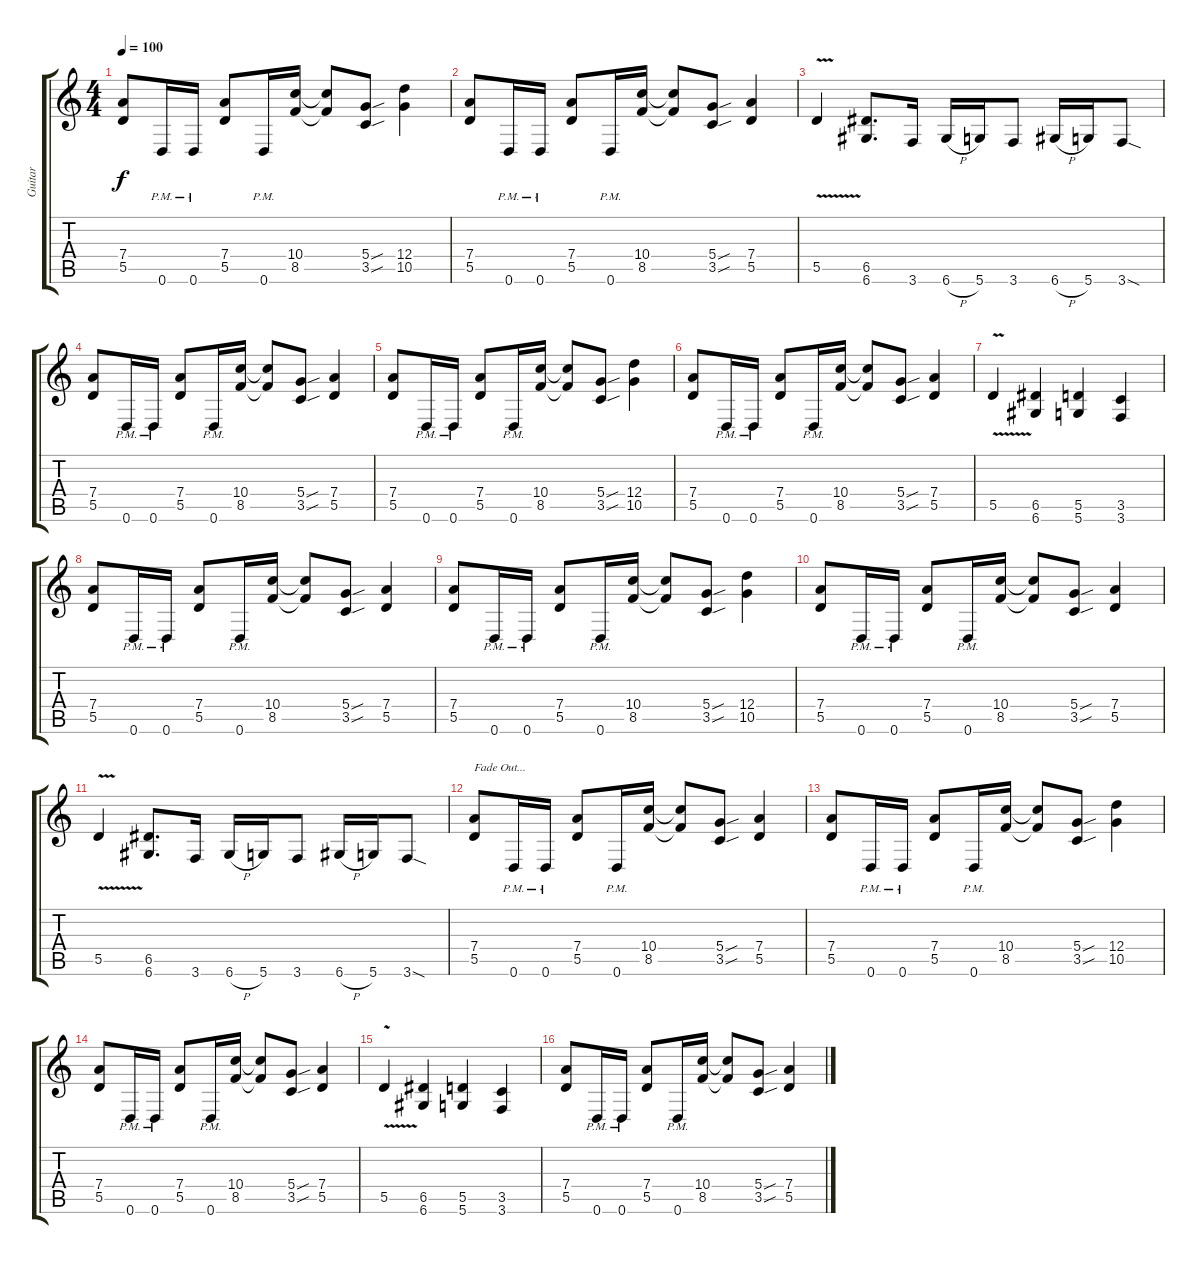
\track ("Guitar" "Guitar") {instrument distortionguitar}
\staff {score tabs}
\tuning (E4 B3 G3 D3 A2 D2) {hide}
\ts (4 4)
\tempo 100
\clef g2
\ks c
(7.4 5.5).8{dy f} 0.6{pm}.16 0.6{pm}.16 (7.4 5.5).8 0.6{pm}.16 (10.4 8.5).16 (10.4{t} 8.5{t}).8 (5.4{sou} 3.5{sou}).8 (12.4 10.5).4 |
(7.4 5.5).8 0.6{pm}.16 0.6{pm}.16 (7.4 5.5).8 0.6{pm}.16 (10.4 8.5).16 (10.4{t} 8.5{t}).8 (5.4{sou} 3.5{sou}).8 (7.4 5.5).4 |
5.5{v}.4 (6.5 6.6).8{d} 3.6.16 6.6{h}.16 5.6.16 3.6.8 6.6{h}.16 5.6.16 3.6{sod}.8 |
(7.4 5.5).8 0.6{pm}.16 0.6{pm}.16 (7.4 5.5).8 0.6{pm}.16 (10.4 8.5).16 (10.4{t} 8.5{t}).8 (5.4{sou} 3.5{sou}).8 (7.4 5.5).4 |
(7.4 5.5).8 0.6{pm}.16 0.6{pm}.16 (7.4 5.5).8 0.6{pm}.16 (10.4 8.5).16 (10.4{t} 8.5{t}).8 (5.4{sou} 3.5{sou}).8 (12.4 10.5).4 |
(7.4 5.5).8 0.6{pm}.16 0.6{pm}.16 (7.4 5.5).8 0.6{pm}.16 (10.4 8.5).16 (10.4{t} 8.5{t}).8 (5.4{sou} 3.5{sou}).8 (7.4 5.5).4 |
5.5{v}.4 (6.5 6.6).4 (5.5 5.6).4 (3.5 3.6).4 |
(7.4 5.5).8 0.6{pm}.16 0.6{pm}.16 (7.4 5.5).8 0.6{pm}.16 (10.4 8.5).16 (10.4{t} 8.5{t}).8 (5.4{sou} 3.5{sou}).8 (7.4 5.5).4 |
(7.4 5.5).8 0.6{pm}.16 0.6{pm}.16 (7.4 5.5).8 0.6{pm}.16 (10.4 8.5).16 (10.4{t} 8.5{t}).8 (5.4{sou} 3.5{sou}).8 (12.4 10.5).4 |
(7.4 5.5).8 0.6{pm}.16 0.6{pm}.16 (7.4 5.5).8 0.6{pm}.16 (10.4 8.5).16 (10.4{t} 8.5{t}).8 (5.4{sou} 3.5{sou}).8 (7.4 5.5).4 |
5.5{v}.4 (6.5 6.6).8{d} 3.6.16 6.6{h}.16 5.6.16 3.6.8 6.6{h}.16 5.6.16 3.6{sod}.8 |
(7.4 5.5).8{txt "Fade Out..."} 0.6{pm}.16 0.6{pm}.16 (7.4 5.5).8 0.6{pm}.16 (10.4 8.5).16 (10.4{t} 8.5{t}).8 (5.4{sou} 3.5{sou}).8 (7.4 5.5).4 |
(7.4 5.5).8 0.6{pm}.16 0.6{pm}.16 (7.4 5.5).8 0.6{pm}.16 (10.4 8.5).16 (10.4{t} 8.5{t}).8 (5.4{sou} 3.5{sou}).8 (12.4 10.5).4 |
(7.4 5.5).8 0.6{pm}.16 0.6{pm}.16 (7.4 5.5).8 0.6{pm}.16 (10.4 8.5).16 (10.4{t} 8.5{t}).8 (5.4{sou} 3.5{sou}).8 (7.4 5.5).4 |
5.5{v}.4 (6.5 6.6).4 (5.5 5.6).4 (3.5 3.6).4 |
(7.4 5.5).8 0.6{pm}.16 0.6{pm}.16 (7.4 5.5).8 0.6{pm}.16 (10.4 8.5).16 (10.4{t} 8.5{t}).8 (5.4{sou} 3.5{sou}).8 (7.4 5.5).4
